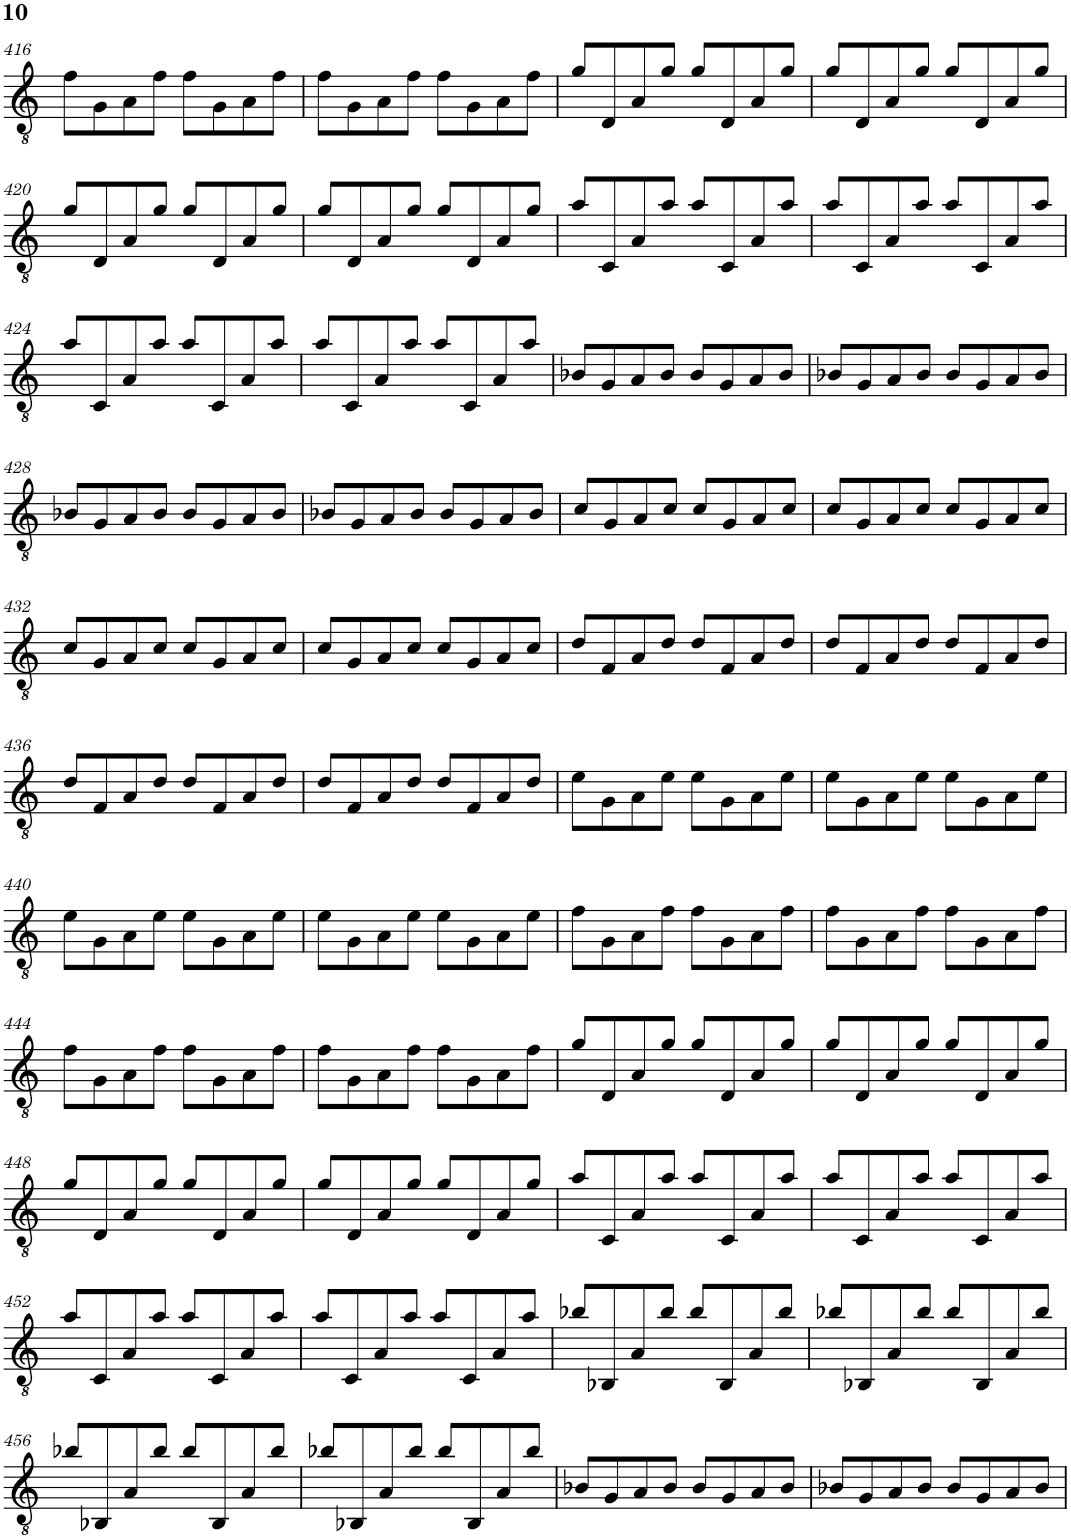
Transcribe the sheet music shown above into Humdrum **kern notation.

**kern
*part1
*staff1
*I"Guitarra Elétrica
*I'Guit. El.
!!LO:PB:g=z
*clefGv2
*k[]
*M4/4
=416
8f\L
8G\
8A\
8f\J
8f\L
8G\
8A\
8f\J
=417
8f\L
8G\
8A\
8f\J
8f\L
8G\
8A\
8f\J
=418
8g/L
8D/
8A/
8g/J
8g/L
8D/
8A/
8g/J
=419
8g/L
8D/
8A/
8g/J
8g/L
8D/
8A/
8g/J
!!LO:LB:g=z
=420
8g/L
8D/
8A/
8g/J
8g/L
8D/
8A/
8g/J
=421
8g/L
8D/
8A/
8g/J
8g/L
8D/
8A/
8g/J
=422
8a/L
8C/
8A/
8a/J
8a/L
8C/
8A/
8a/J
=423
8a/L
8C/
8A/
8a/J
8a/L
8C/
8A/
8a/J
!!LO:LB:g=z
=424
8a/L
8C/
8A/
8a/J
8a/L
8C/
8A/
8a/J
=425
8a/L
8C/
8A/
8a/J
8a/L
8C/
8A/
8a/J
=426
8B-X/L
8G/
8A/
8B-/J
8B-/L
8G/
8A/
8B-/J
=427
8B-X/L
8G/
8A/
8B-/J
8B-/L
8G/
8A/
8B-/J
!!LO:LB:g=z
=428
8B-X/L
8G/
8A/
8B-/J
8B-/L
8G/
8A/
8B-/J
=429
8B-X/L
8G/
8A/
8B-/J
8B-/L
8G/
8A/
8B-/J
=430
8c/L
8G/
8A/
8c/J
8c/L
8G/
8A/
8c/J
=431
8c/L
8G/
8A/
8c/J
8c/L
8G/
8A/
8c/J
!!LO:LB:g=z
=432
8c/L
8G/
8A/
8c/J
8c/L
8G/
8A/
8c/J
=433
8c/L
8G/
8A/
8c/J
8c/L
8G/
8A/
8c/J
=434
8d/L
8F/
8A/
8d/J
8d/L
8F/
8A/
8d/J
=435
8d/L
8F/
8A/
8d/J
8d/L
8F/
8A/
8d/J
!!LO:LB:g=z
=436
8d/L
8F/
8A/
8d/J
8d/L
8F/
8A/
8d/J
=437
8d/L
8F/
8A/
8d/J
8d/L
8F/
8A/
8d/J
=438
8e\L
8G\
8A\
8e\J
8e\L
8G\
8A\
8e\J
=439
8e\L
8G\
8A\
8e\J
8e\L
8G\
8A\
8e\J
!!LO:LB:g=z
=440
8e\L
8G\
8A\
8e\J
8e\L
8G\
8A\
8e\J
=441
8e\L
8G\
8A\
8e\J
8e\L
8G\
8A\
8e\J
=442
8f\L
8G\
8A\
8f\J
8f\L
8G\
8A\
8f\J
=443
8f\L
8G\
8A\
8f\J
8f\L
8G\
8A\
8f\J
!!LO:LB:g=z
=444
8f\L
8G\
8A\
8f\J
8f\L
8G\
8A\
8f\J
=445
8f\L
8G\
8A\
8f\J
8f\L
8G\
8A\
8f\J
=446
8g/L
8D/
8A/
8g/J
8g/L
8D/
8A/
8g/J
=447
8g/L
8D/
8A/
8g/J
8g/L
8D/
8A/
8g/J
!!LO:LB:g=z
=448
8g/L
8D/
8A/
8g/J
8g/L
8D/
8A/
8g/J
=449
8g/L
8D/
8A/
8g/J
8g/L
8D/
8A/
8g/J
=450
8a/L
8C/
8A/
8a/J
8a/L
8C/
8A/
8a/J
=451
8a/L
8C/
8A/
8a/J
8a/L
8C/
8A/
8a/J
!!LO:LB:g=z
=452
8a/L
8C/
8A/
8a/J
8a/L
8C/
8A/
8a/J
=453
8a/L
8C/
8A/
8a/J
8a/L
8C/
8A/
8a/J
=454
8b-X/L
8BB-X/
8A/
8b-/J
8b-/L
8BB-/
8A/
8b-/J
=455
8b-X/L
8BB-X/
8A/
8b-/J
8b-/L
8BB-/
8A/
8b-/J
!!LO:LB:g=z
=456
8b-X/L
8BB-X/
8A/
8b-/J
8b-/L
8BB-/
8A/
8b-/J
=457
8b-X/L
8BB-X/
8A/
8b-/J
8b-/L
8BB-/
8A/
8b-/J
=458
8B-X/L
8G/
8A/
8B-/J
8B-/L
8G/
8A/
8B-/J
=459
8B-X/L
8G/
8A/
8B-/J
8B-/L
8G/
8A/
8B-/J
=
*-
